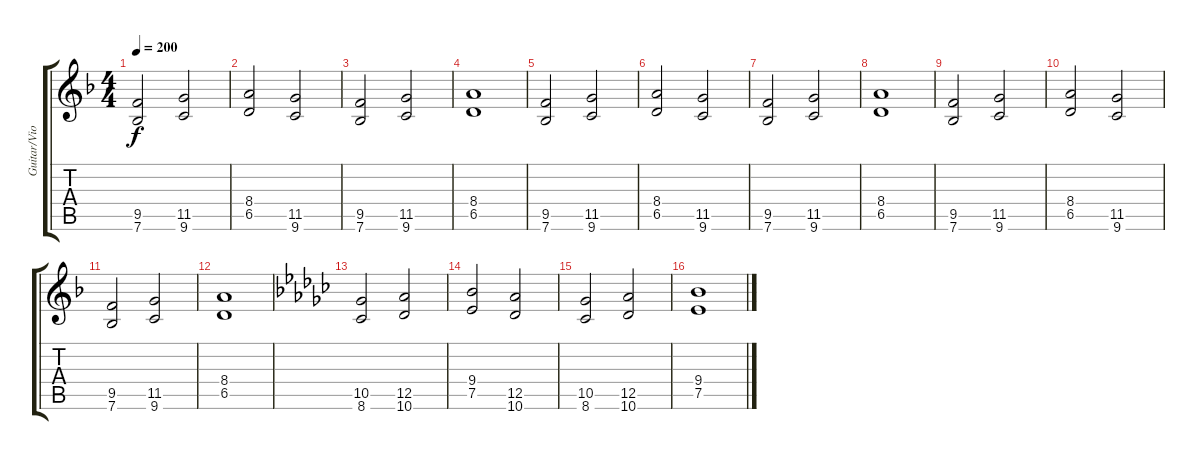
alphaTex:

\track ("Guitar/Violin" "Guitar/Vio") {instrument distortionguitar}
\staff {score tabs}
\tuning (Eb4 Bb3 Gb3 Db3 Ab2 Eb2) {hide}
\ts (4 4)
\tempo 200
\clef g2
\ks dminor
(9.5 7.6).2{dy f} (11.5 9.6).2 |
(8.4 6.5).2 (11.5 9.6).2 |
(9.5 7.6).2 (11.5 9.6).2 |
(8.4 6.5).1 |
(9.5 7.6).2 (11.5 9.6).2 |
(8.4 6.5).2 (11.5 9.6).2 |
(9.5 7.6).2 (11.5 9.6).2 |
(8.4 6.5).1 |
(9.5 7.6).2 (11.5 9.6).2 |
(8.4 6.5).2 (11.5 9.6).2 |
(9.5 7.6).2 (11.5 9.6).2 |
(8.4 6.5).1 |
\ks ebminor
(10.5 8.6).2 (12.5 10.6).2 |
(9.4 7.5).2 (12.5 10.6).2 |
(10.5 8.6).2 (12.5 10.6).2 |
(9.4 7.5).1
